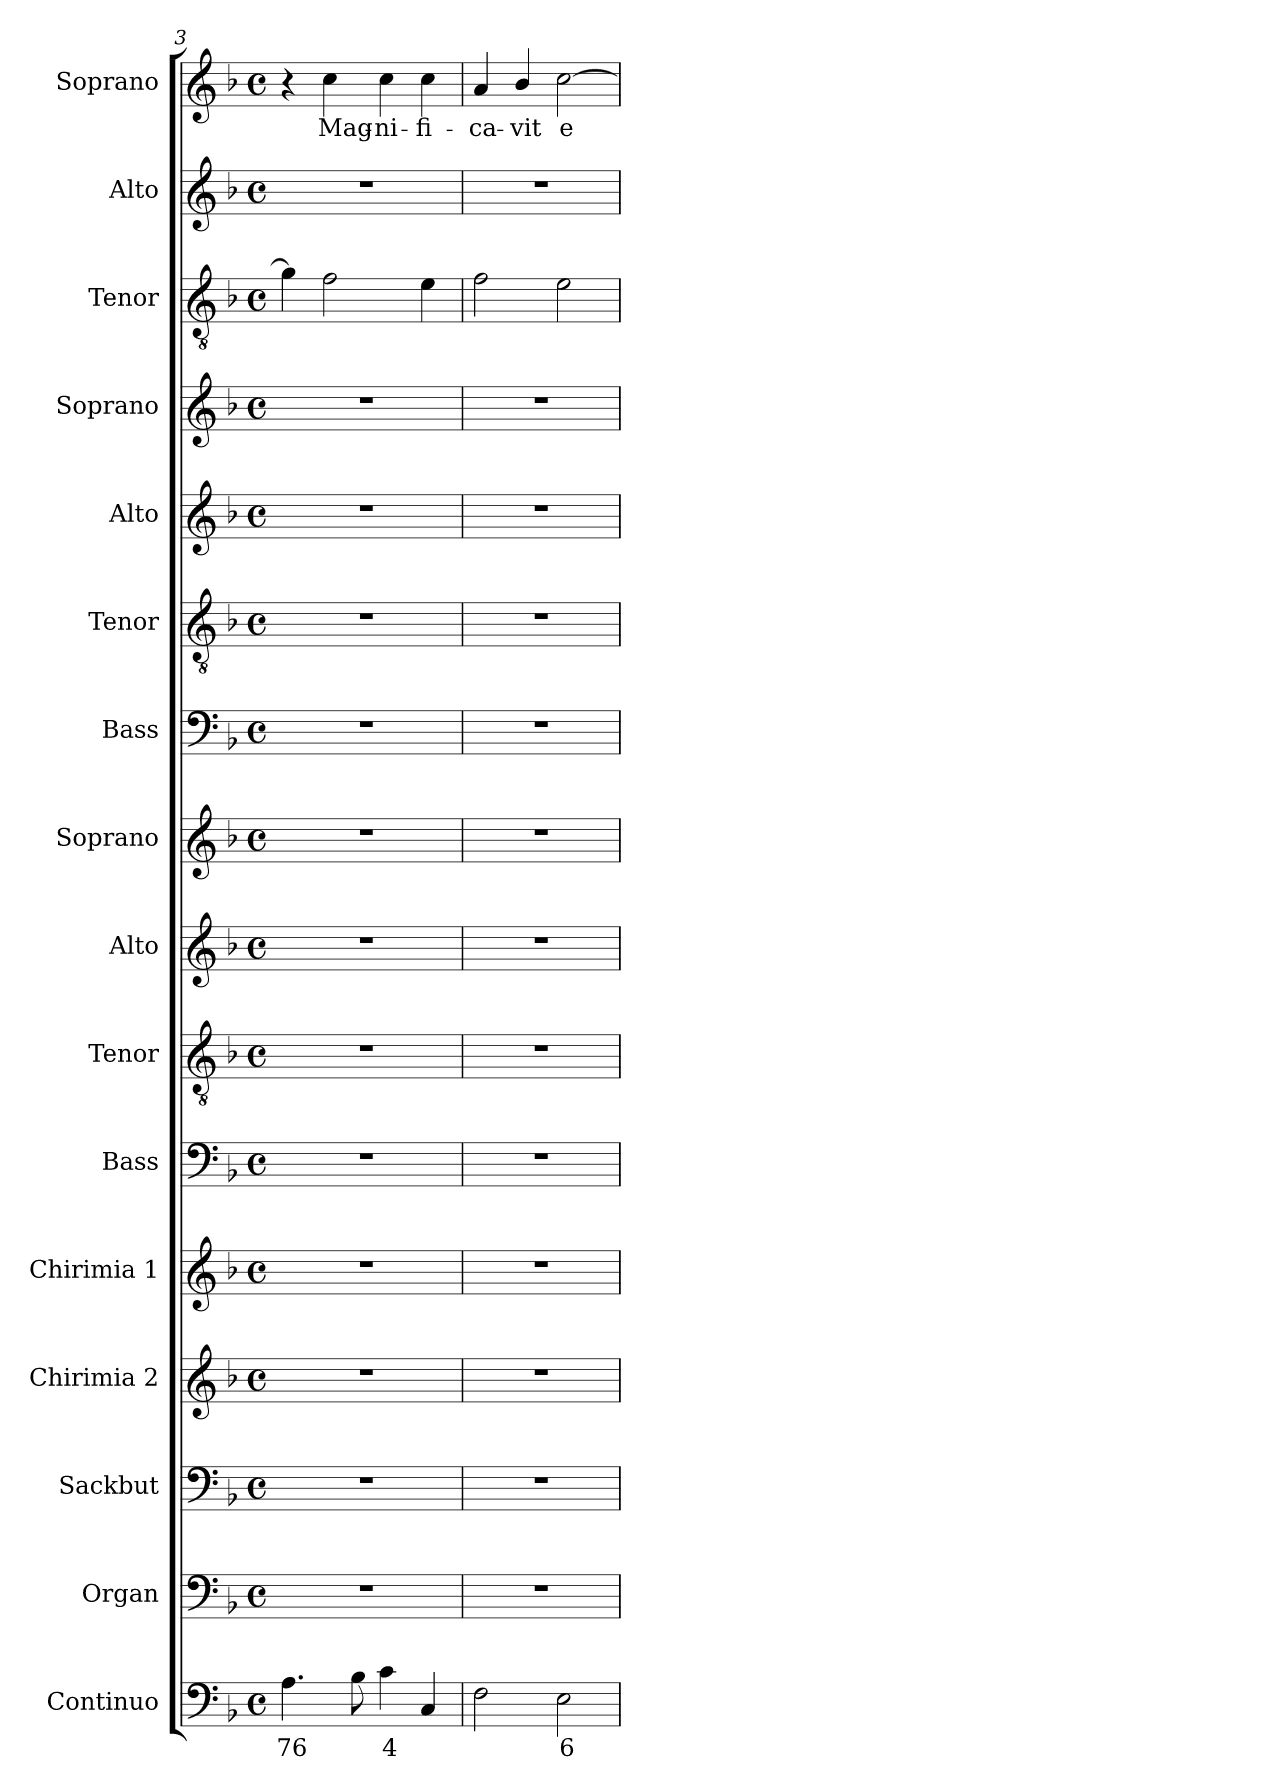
**kern	**text	**kern	**kern	**kern	**kern	**kern	**kern	**kern	**kern	**kern	**kern	**kern	**kern	**kern	**kern	**kern	**text
*part16	*part16	*part15	*part14	*part13	*part12	*part11	*part10	*part9	*part8	*part7	*part6	*part5	*part4	*part3	*part2	*part1	*part1
*staff16	*staff16	*staff15	*staff14	*staff13	*staff12	*staff11	*staff10	*staff9	*staff8	*staff7	*staff6	*staff5	*staff4	*staff3	*staff2	*staff1	*staff1
*I"Continuo	*	*I"Organ	*I"Sackbut	*I"Chirimia 2	*I"Chirimia 1	*I"Bass	*I"Tenor	*I"Alto	*I"Soprano	*I"Bass	*I"Tenor	*I"Alto	*I"Soprano	*I"Tenor	*I"Alto	*I"Soprano	*
*I'Cont.	*	*I'Org.	*I'Sbt.	*I'Chi.	*I'Chi.	*I'B.	*I'T.	*I'A.	*I'S.	*I'B.	*I'T.	*I'A.	*I'S.	*I'T.	*I'A.	*I'S.	*
*clefF4	*	*clefF4	*clefF4	*clefG2	*clefG2	*clefF4	*clefGv2	*clefG2	*clefG2	*clefF4	*clefGv2	*clefG2	*clefG2	*clefGv2	*clefG2	*clefG2	*
*	*	*	*	*	*	*	*ITrd7c12	*	*	*	*ITrd7c12	*	*	*ITrd7c12	*	*	*
*k[b-]	*	*k[b-]	*k[b-]	*k[b-]	*k[b-]	*k[b-]	*k[b-]	*k[b-]	*k[b-]	*k[b-]	*k[b-]	*k[b-]	*k[b-]	*k[b-]	*k[b-]	*k[b-]	*
*F:	*	*F:	*F:	*F:	*F:	*F:	*F:	*F:	*F:	*F:	*F:	*F:	*F:	*F:	*F:	*F:	*
*M4/4	*	*M4/4	*M4/4	*M4/4	*M4/4	*M4/4	*M4/4	*M4/4	*M4/4	*M4/4	*M4/4	*M4/4	*M4/4	*M4/4	*M4/4	*M4/4	*
*met(c)	*	*met(c)	*met(c)	*met(c)	*met(c)	*met(c)	*met(c)	*met(c)	*met(c)	*met(c)	*met(c)	*met(c)	*met(c)	*met(c)	*met(c)	*met(c)	*
=3	=3	=3	=3	=3	=3	=3	=3	=3	=3	=3	=3	=3	=3	=3	=3	=3	=3
!	!LO:LY:b:color=#000000	!	!	!	!	!	!	!	!	!	!	!	!	!	!	!	!
4.Ai\	76	1r	1r	1r	1r	1r	1r	1r	1r	1r	1r	1r	1r	4Gi\]	1r	4r	.
!	!	!	!	!	!	!	!	!	!	!	!	!	!	!	!	!	!LO:LY:b:color=#000000
.	.	.	.	.	.	.	.	.	.	.	.	.	.	2Fi\	.	4cci\	Mag-
8B-i\	.	.	.	.	.	.	.	.	.	.	.	.	.	.	.	.	.
!	!LO:LY:b:color=#000000	!	!	!	!	!	!	!	!	!	!	!	!	!	!	!	!
!	!	!	!	!	!	!	!	!	!	!	!	!	!	!	!	!	!LO:LY:b:color=#000000
4ci\	4	.	.	.	.	.	.	.	.	.	.	.	.	.	.	4cci\	-ni-
!	!	!	!	!	!	!	!	!	!	!	!	!	!	!	!	!	!LO:LY:b:color=#000000
4Ci/	.	.	.	.	.	.	.	.	.	.	.	.	.	4Ei\	.	4cci\	-fi-
=4	=4	=4	=4	=4	=4	=4	=4	=4	=4	=4	=4	=4	=4	=4	=4	=4	=4
!	!	!	!	!	!	!	!	!	!	!	!	!	!	!	!	!	!LO:LY:b:color=#000000
2Fi\	.	1r	1r	1r	1r	1r	1r	1r	1r	1r	1r	1r	1r	2Fi\	1r	4ai/	-ca-
!	!	!	!	!	!	!	!	!	!	!	!	!	!	!	!	!	!LO:LY:b:color=#000000
.	.	.	.	.	.	.	.	.	.	.	.	.	.	.	.	4b-i/	-vit
!	!LO:LY:b:color=#000000	!	!	!	!	!	!	!	!	!	!	!	!	!	!	!	!
!	!	!	!	!	!	!	!	!	!	!	!	!	!	!	!	!	!LO:LY:b:color=#000000
2Ei\	6	.	.	.	.	.	.	.	.	.	.	.	.	2Ei\	.	[2cci\	e-
=	=	=	=	=	=	=	=	=	=	=	=	=	=	=	=	=	=
*-	*-	*-	*-	*-	*-	*-	*-	*-	*-	*-	*-	*-	*-	*-	*-	*-	*-
